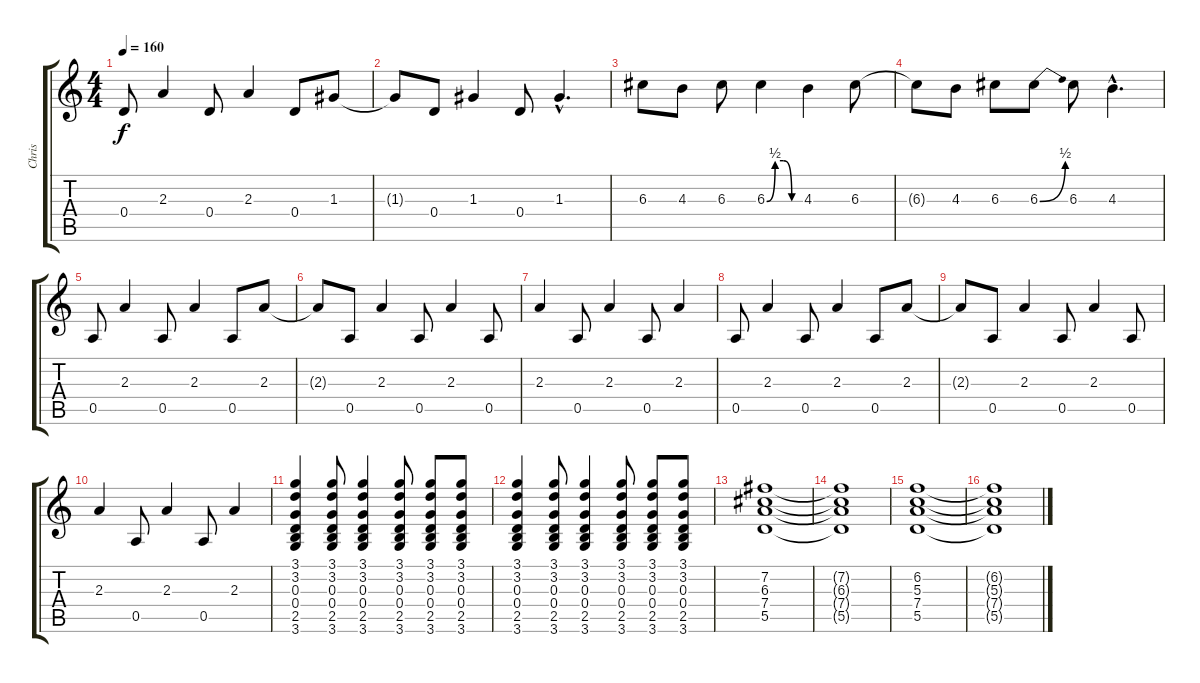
\track ("Chris" "Chris") {instrument overdrivenguitar}
\staff {score tabs}
\tuning (E4 B3 G3 D3 A2 E2) {hide}
\ts (4 4)
\tempo 160
\clef g2
\ks c
0.4.8{dy f instrument electricguitarclean} 2.3.4{instrument electricguitarclean} 0.4.8{instrument electricguitarclean} 2.3.4{instrument electricguitarclean} 0.4.8{instrument electricguitarclean} 1.3.8{instrument electricguitarclean} |
1.3{t}.8{instrument electricguitarclean} 0.4.8{instrument electricguitarclean} 1.3.4{instrument electricguitarclean} 0.4.8{instrument electricguitarclean} 1.3{hac}.4{d instrument electricguitarclean} |
6.3.8{balance 16 instrument overdrivenguitar} 4.3.8 6.3.8 6.3{be (custom 0 0 15 2 30 2 45 0 60 0)}.4 4.3.4 6.3.8 |
6.3{t}.8 4.3.8 6.3.8 6.3{be (bend 0 0 60 2)}.8 6.3.8 4.3{hac}.4{d} |
0.5.8{volume 10 instrument electricguitarclean} 2.3.4{instrument electricguitarclean} 0.5.8{instrument electricguitarclean} 2.3.4{instrument electricguitarclean} 0.5.8{instrument electricguitarclean} 2.3.8{instrument electricguitarclean} |
2.3{t}.8 0.5.8{volume 13 instrument electricguitarclean} 2.3.4{instrument electricguitarclean} 0.5.8{instrument electricguitarclean} 2.3.4{instrument electricguitarclean} 0.5.8{instrument electricguitarclean} |
2.3.4{instrument electricguitarclean} 0.5.8{instrument electricguitarclean} 2.3.4{instrument electricguitarclean} 0.5.8{instrument electricguitarclean} 2.3.4{instrument electricguitarclean} |
0.5.8{volume 13 instrument electricguitarclean} 2.3.4{instrument electricguitarclean} 0.5.8{instrument electricguitarclean} 2.3.4{instrument electricguitarclean} 0.5.8{instrument electricguitarclean} 2.3.8{instrument electricguitarclean} |
2.3{t}.8 0.5.8{volume 13 instrument electricguitarclean} 2.3.4{instrument electricguitarclean} 0.5.8{instrument electricguitarclean} 2.3.4{instrument electricguitarclean} 0.5.8{instrument electricguitarclean} |
2.3.4{instrument electricguitarclean} 0.5.8{instrument electricguitarclean} 2.3.4{instrument electricguitarclean} 0.5.8{instrument electricguitarclean} 2.3.4{instrument electricguitarclean} |
(3.1 3.2 0.3 0.4 2.5 3.6).4{volume 8 instrument overdrivenguitar} (3.1 3.2 0.3 0.4 2.5 3.6).8{volume 8 instrument overdrivenguitar} (3.1 3.2 0.3 0.4 2.5 3.6).4{volume 8 instrument overdrivenguitar} (3.1 3.2 0.3 0.4 2.5 3.6).8{volume 8 instrument overdrivenguitar} (3.1 3.2 0.3 0.4 2.5 3.6).8{volume 8 instrument overdrivenguitar} (3.1 3.2 0.3 0.4 2.5 3.6).8{volume 8 instrument overdrivenguitar} |
(3.1 3.2 0.3 0.4 2.5 3.6).4{volume 8 instrument overdrivenguitar} (3.1 3.2 0.3 0.4 2.5 3.6).8{volume 8 instrument overdrivenguitar} (3.1 3.2 0.3 0.4 2.5 3.6).4{volume 8 instrument overdrivenguitar} (3.1 3.2 0.3 0.4 2.5 3.6).8{volume 8 instrument overdrivenguitar} (3.1 3.2 0.3 0.4 2.5 3.6).8{volume 8 instrument overdrivenguitar} (3.1 3.2 0.3 0.4 2.5 3.6).8{volume 8 instrument overdrivenguitar} |
(7.2 6.3 7.4 5.5).1{volume 14 instrument overdrivenguitar} |
(7.2{t} 6.3{t} 7.4{t} 5.5{t}).1 |
(6.2 5.3 7.4 5.5).1 |
(6.2{t} 5.3{t} 7.4{t} 5.5{t}).1
